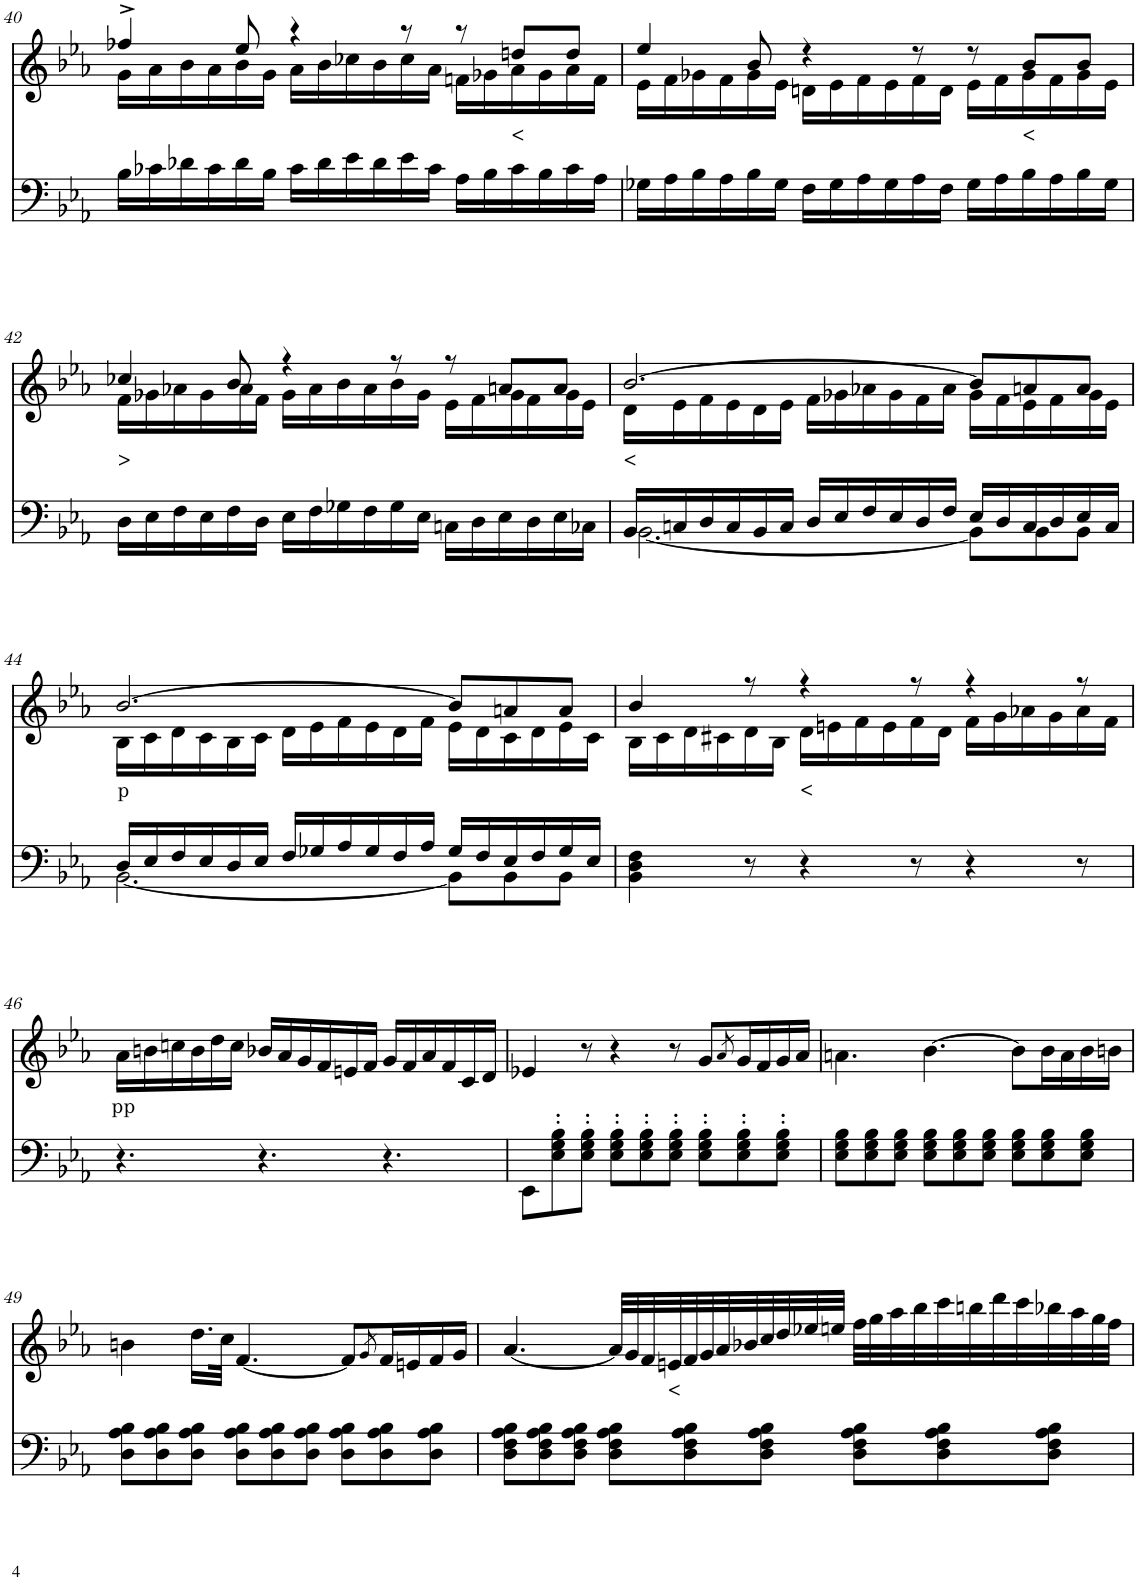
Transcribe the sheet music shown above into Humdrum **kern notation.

**kern	**kern	**text
*part2	*part1	*part1
*staff2	*staff1	*staff1
*I"Piano	*I"Piano	*
*I'Pno	*I'Pno	*
!!LO:PB:g=z
*clefF4	*clefG2	*
*k[b-e-a-]	*k[b-e-a-]	*
*E-:	*E-:	*
*M9/8	*M9/8	*
=40	=40	=40
*	*^	*
16B-\LL	4ff-X^/	16g\LL	.
16c-X\	.	16a-\	.
16d-X\	.	16b-\	.
16c-\	.	16a-\	.
16d-\	8ee-/	16b-\	.
16B-\JJ	.	16g\JJ	.
16c-\LL	4r	16a-\LL	.
16d-\	.	16b-\	.
16e-\	.	16cc-X\	.
16d-\	.	16b-\	.
16e-\	8r	16cc-\	.
16c-\JJ	.	16a-\JJ	.
16A-\LL	8r	16fn\LL	.
16B-\	.	16g-X\	.
!	!	!	!LO:LY:b
16c-\	8ddn/L	16a-\	<
16B-\	.	16g-\	.
16c-\	8dd/J	16a-\	.
16A-\JJ	.	16f\JJ	.
=41	=41	=41	=41
16G-X\LL	4ee-/	16e-\LL	.
16A-\	.	16f\	.
16B-\	.	16g-X\	.
16A-\	.	16f\	.
16B-\	8b-/	16g-\	.
16G-\JJ	.	16e-\JJ	.
16F\LL	4r	16dn\LL	.
16G-\	.	16e-\	.
16A-\	.	16f\	.
16G-\	.	16e-\	.
16A-\	8r	16f\	.
16F\JJ	.	16d\JJ	.
16G-\LL	8r	16e-\LL	.
16A-\	.	16f\	.
!	!	!	!LO:LY:b
16B-\	8b-/L	16g-\	<
16A-\	.	16f\	.
16B-\	8b-/J	16g-\	.
16G-\JJ	.	16e-\JJ	.
!!LO:LB:g=z	!!
=42	=42	=42	=42
!	!	!	!LO:LY:b
16D\LL	4cc-X/	16f\LL	>
16E-\	.	16g-X\	.
16F\	.	16a-X\	.
16E-\	.	16g-\	.
16F\	8b-/	16a-\	.
16D\JJ	.	16f\JJ	.
16E-\LL	4r	16g-\LL	.
16F\	.	16a-\	.
16G-X\	.	16b-\	.
16F\	.	16a-\	.
16G-\	8r	16b-\	.
16E-\JJ	.	16g-\JJ	.
16Cn\LL	8r	16e-\LL	.
16D\	.	16f\	.
16E-\	8an/L	16g-\	.
16D\	.	16f\	.
16E-\	8a/J	16g-\	.
16C-X\JJ	.	16e-\JJ	.
=43	=43	=43	=43
*^	*	*	*
!	!	!	!	!LO:LY:b
16BB-/LL	[2.BB-\	[2.b-/	16d\LL	<
16Cn/	.	.	16e-\	.
16D/	.	.	16f\	.
16C/	.	.	16e-\	.
16BB-/	.	.	16d\	.
16C/JJ	.	.	16e-\JJ	.
16D/LL	.	.	16f\LL	.
16E-/	.	.	16g-X\	.
16F/	.	.	16a-X\	.
16E-/	.	.	16g-\	.
16D/	.	.	16f\	.
16F/JJ	.	.	16a-\JJ	.
16E-/LL	8BB-\L]	8b-/L]	16g-\LL	.
16D/	.	.	16f\	.
16C/	8BB-\	8an/	16e-\	.
16D/	.	.	16f\	.
16E-/	8BB-\J	8a/J	16g-\	.
16C/JJ	.	.	16e-\JJ	.
!!LO:LB:g=z	!!
=44	=44	=44	=44	=44
!	!	!	!	!LO:LY:b
16D/LL	[2.BB-\	[2.b-/	16B-\LL	p
16E-/	.	.	16c\	.
16F/	.	.	16d\	.
16E-/	.	.	16c\	.
16D/	.	.	16B-\	.
16E-/JJ	.	.	16c\JJ	.
16F/LL	.	.	16d\LL	.
16G-X/	.	.	16e-\	.
16A-/	.	.	16f\	.
16G-/	.	.	16e-\	.
16F/	.	.	16d\	.
16A-/JJ	.	.	16f\JJ	.
16G-/LL	8BB-\L]	8b-/L]	16e-\LL	.
16F/	.	.	16d\	.
16E-/	8BB-\	8an/	16c\	.
16F/	.	.	16d\	.
16G-/	8BB-\J	8a/J	16e-\	.
16E-/JJ	.	.	16c\JJ	.
*v	*v	*	*	*
=45	=45	=45	=45
4BB-\ 4D\ 4F\	4b-/	16B-\LL	.
.	.	16c\	.
.	.	16d\	.
.	.	16c#X\	.
8r	8r	16d\	.
.	.	16B-\JJ	.
!	!	!	!LO:LY:b
4r	4r	16d\LL	<
.	.	16en\	.
.	.	16f\	.
.	.	16e\	.
8r	8r	16f\	.
.	.	16d\JJ	.
4r	4r	16f\LL	.
.	.	16g\	.
.	.	16a-X\	.
.	.	16g\	.
8r	8r	16a-\	.
.	.	16f\JJ	.
!!LO:LB:g=z
=46	=46	=46	=46
!	!	!	!LO:LY:b
*	*v	*v	*
4.r	16a-\LL	pp
.	16bn\	.
.	16ccn\	.
.	16b\	.
.	16dd\	.
.	16cc\JJ	.
4.r	16b-X/LL	.
.	16a-/	.
.	16g/	.
.	16f/	.
.	16en/	.
.	16f/JJ	.
4.r	16g/LL	.
.	16f/	.
.	16a-/	.
.	16f/	.
.	16c/	.
.	16d/JJ	.
=47	=47	=47
8EE-\L	4e-X/	.
8E-\' 8G\' 8B-\'	.	.
8E-\' 8G\' 8B-\'J	8r	.
8E-\' 8G\' 8B-\'L	4r	.
8E-\' 8G\' 8B-\'	.	.
8E-\' 8G\' 8B-\'J	8r	.
8E-\' 8G\' 8B-\'L	8g/L	.
.	8qa-/	.
8E-\' 8G\' 8B-\'	16g/L	.
.	16f/	.
8E-\' 8G\' 8B-\'J	16g/	.
.	16a-/JJ	.
=48	=48	=48
8E-\ 8G\ 8B-\L	4.an\	.
8E-\ 8G\ 8B-\	.	.
8E-\ 8G\ 8B-\J	.	.
8E-\ 8G\ 8B-\L	[4.b-\	.
8E-\ 8G\ 8B-\	.	.
8E-\ 8G\ 8B-\J	.	.
8E-\ 8G\ 8B-\L	8b-\L]	.
8E-\ 8G\ 8B-\	16b-\L	.
.	16a\	.
8E-\ 8G\ 8B-\J	16b-\	.
.	16bn\JJ	.
!!LO:LB:g=z
=49	=49	=49
8D\ 8A-\ 8B-\L	4bn\	.
8D\ 8A-\ 8B-\	.	.
8D\ 8A-\ 8B-\J	16.dd\LL	.
.	32cc\JJk	.
8D\ 8A-\ 8B-\L	[4.f/	.
8D\ 8A-\ 8B-\	.	.
8D\ 8A-\ 8B-\J	.	.
8D\ 8A-\ 8B-\L	8f/L]	.
.	8qg/	.
8D\ 8A-\ 8B-\	16f/L	.
.	16en/	.
8D\ 8A-\ 8B-\J	16f/	.
.	16g/JJ	.
=50	=50	=50
8D\ 8F\ 8A-\ 8B-\L	[4.a-/	.
8D\ 8F\ 8A-\ 8B-\	.	.
8D\ 8F\ 8A-\ 8B-\J	.	.
8D\ 8F\ 8A-\ 8B-\L	32a-/LLL]	.
.	32g/	.
.	32f/	.
!	!	!LO:LY:b
.	32en/	<
8D\ 8F\ 8A-\ 8B-\	32f/	.
.	32g/	.
.	32a-/	.
.	32b-X/	.
8D\ 8F\ 8A-\ 8B-\J	32cc/	.
.	32dd/	.
.	32ee-X/	.
.	32een/JJJ	.
8D\ 8F\ 8A-\ 8B-\L	32ff\LLL	.
.	32gg\	.
.	32aa-\	.
.	32bb-\	.
8D\ 8F\ 8A-\ 8B-\	32ccc\	.
.	32bbn\	.
.	32ddd\	.
.	32ccc\	.
8D\ 8F\ 8A-\ 8B-\J	32bb-X\	.
.	32aa-\	.
.	32gg\	.
.	32ff\JJJ	.
=	=	=
*-	*-	*-
